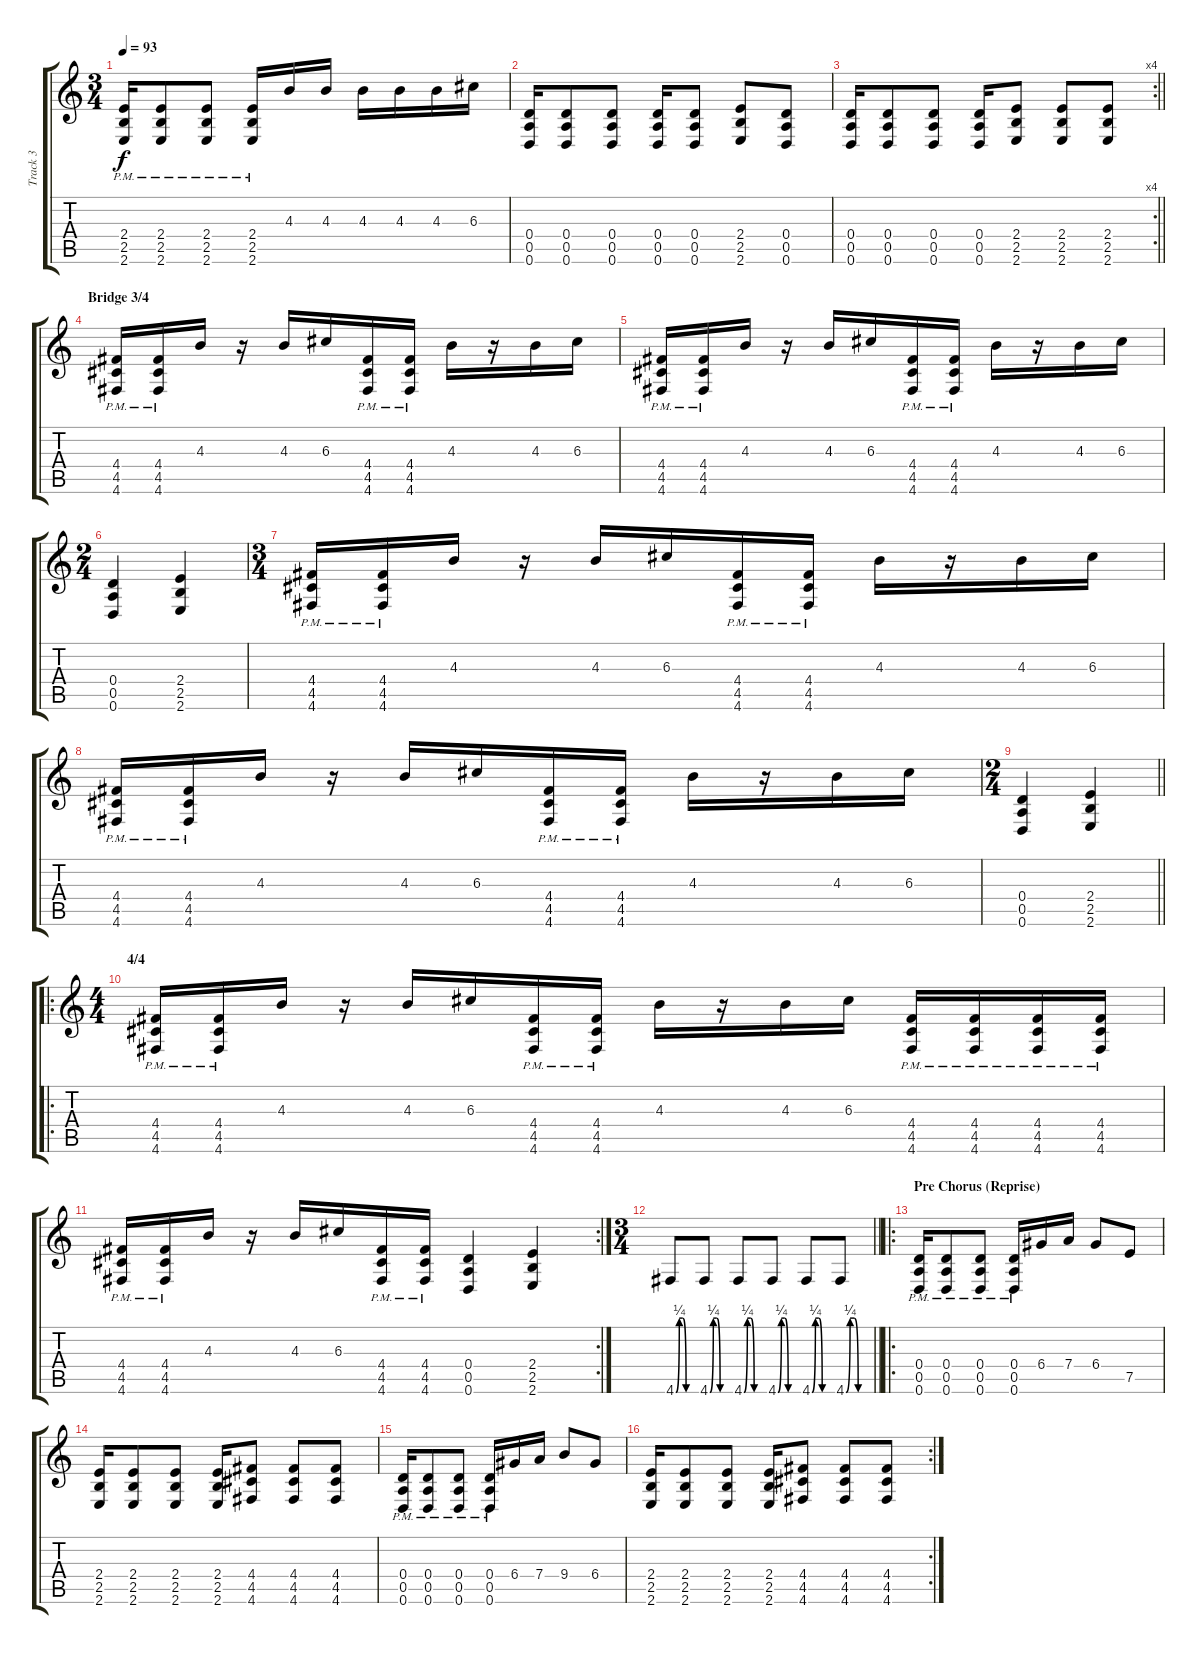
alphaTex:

\track ("Track 3" "Track 3") {instrument acousticguitarsteel}
\staff {score tabs}
\tuning (E4 B3 G3 D3 A2 D2) {hide}
\ts (3 4)
\tempo 93
\clef g2
\ks c
(2.4{pm} 2.5{pm} 2.6{pm}).16{dy f} (2.4{pm} 2.5{pm} 2.6{pm}).8 (2.4{pm} 2.5{pm} 2.6{pm}).8 (2.4{pm} 2.5{pm} 2.6{pm}).16 4.3.16 4.3.16 4.3.16 4.3.16 4.3.16 6.3.16 |
(0.4 0.5 0.6).16 (0.4 0.5 0.6).8 (0.4 0.5 0.6).8 (0.4 0.5 0.6).16 (0.4 0.5 0.6).8 (2.4 2.5 2.6).8 (0.4 0.5 0.6).8 |
\rc 4
\barLineRight lightlight
(0.4 0.5 0.6).16 (0.4 0.5 0.6).8 (0.4 0.5 0.6).8 (0.4 0.5 0.6).16 (2.4 2.5 2.6).8 (2.4 2.5 2.6).8 (2.4 2.5 2.6).8 |
\section ("" "Bridge 3/4")
(4.4{pm} 4.5{pm} 4.6{pm}).16 (4.4{pm} 4.5{pm} 4.6{pm}).16 4.3.16 r.16 4.3.16 6.3.16 (4.4{pm} 4.5{pm} 4.6{pm}).16 (4.4{pm} 4.5{pm} 4.6{pm}).16 4.3.16 r.16 4.3.16 6.3.16 |
(4.4{pm} 4.5{pm} 4.6{pm}).16 (4.4{pm} 4.5{pm} 4.6{pm}).16 4.3.16 r.16 4.3.16 6.3.16 (4.4{pm} 4.5{pm} 4.6{pm}).16 (4.4{pm} 4.5{pm} 4.6{pm}).16 4.3.16 r.16 4.3.16 6.3.16 |
\ts (2 4)
(0.4 0.5 0.6).4 (2.4 2.5 2.6).4 |
\ts (3 4)
(4.4{pm} 4.5{pm} 4.6{pm}).16 (4.4{pm} 4.5{pm} 4.6{pm}).16 4.3.16 r.16 4.3.16 6.3.16 (4.4{pm} 4.5{pm} 4.6{pm}).16 (4.4{pm} 4.5{pm} 4.6{pm}).16 4.3.16 r.16 4.3.16 6.3.16 |
(4.4{pm} 4.5{pm} 4.6{pm}).16 (4.4{pm} 4.5{pm} 4.6{pm}).16 4.3.16 r.16 4.3.16 6.3.16 (4.4{pm} 4.5{pm} 4.6{pm}).16 (4.4{pm} 4.5{pm} 4.6{pm}).16 4.3.16 r.16 4.3.16 6.3.16 |
\ts (2 4)
\barLineRight lightlight
(0.4 0.5 0.6).4 (2.4 2.5 2.6).4 |
\ro
\ts (4 4)
\section ("" "4/4")
(4.4{pm} 4.5{pm} 4.6{pm}).16 (4.4{pm} 4.5{pm} 4.6{pm}).16 4.3.16 r.16 4.3.16 6.3.16 (4.4{pm} 4.5{pm} 4.6{pm}).16 (4.4{pm} 4.5{pm} 4.6{pm}).16 4.3.16 r.16 4.3.16 6.3.16 (4.4 4.5{pm} 4.6{pm}).16 (4.4 4.5{pm} 4.6{pm}).16 (4.4 4.5{pm} 4.6{pm}).16 (4.4 4.5{pm} 4.6{pm}).16 |
\rc 2
(4.4{pm} 4.5{pm} 4.6{pm}).16 (4.4{pm} 4.5{pm} 4.6{pm}).16 4.3.16 r.16 4.3.16 6.3.16 (4.4{pm} 4.5{pm} 4.6{pm}).16 (4.4{pm} 4.5{pm} 4.6{pm}).16 (0.4 0.5 0.6).4 (2.4 2.5 2.6).4 |
\ts (3 4)
\barLineRight lightlight
4.6{be (custom 0 0 10 1 20 1 30 0 60 0)}.8 4.6{be (custom 0 0 10 1 20 1 30 0 60 0)}.8 4.6{be (custom 0 0 10 1 20 1 30 0 60 0)}.8 4.6{be (custom 0 0 10 1 20 1 30 0 60 0)}.8 4.6{be (custom 0 0 10 1 20 1 30 0 60 0)}.8 4.6{be (custom 0 0 10 1 20 1 30 0 60 0)}.8 |
\ro
\section ("" "Pre Chorus (Reprise)")
(0.4{pm} 0.5{pm} 0.6{pm}).16 (0.4{pm} 0.5{pm} 0.6{pm}).8 (0.4{pm} 0.5{pm} 0.6{pm}).8 (0.4{pm} 0.5{pm} 0.6{pm}).16 6.4.16 7.4.16 6.4.8 7.5.8 |
(2.4 2.5 2.6).16 (2.4 2.5 2.6).8 (2.4 2.5 2.6).8 (2.4 2.5 2.6).16 (4.4 4.5 4.6).8 (4.4 4.5 4.6).8 (4.4 4.5 4.6).8 |
(0.4{pm} 0.5{pm} 0.6{pm}).16 (0.4{pm} 0.5{pm} 0.6{pm}).8 (0.4{pm} 0.5{pm} 0.6{pm}).8 (0.4{pm} 0.5{pm} 0.6{pm}).16 6.4.16 7.4.16 9.4.8 6.4.8 |
\rc 2
(2.4 2.5 2.6).16 (2.4 2.5 2.6).8 (2.4 2.5 2.6).8 (2.4 2.5 2.6).16 (4.4 4.5 4.6).8 (4.4 4.5 4.6).8 (4.4 4.5 4.6).8
